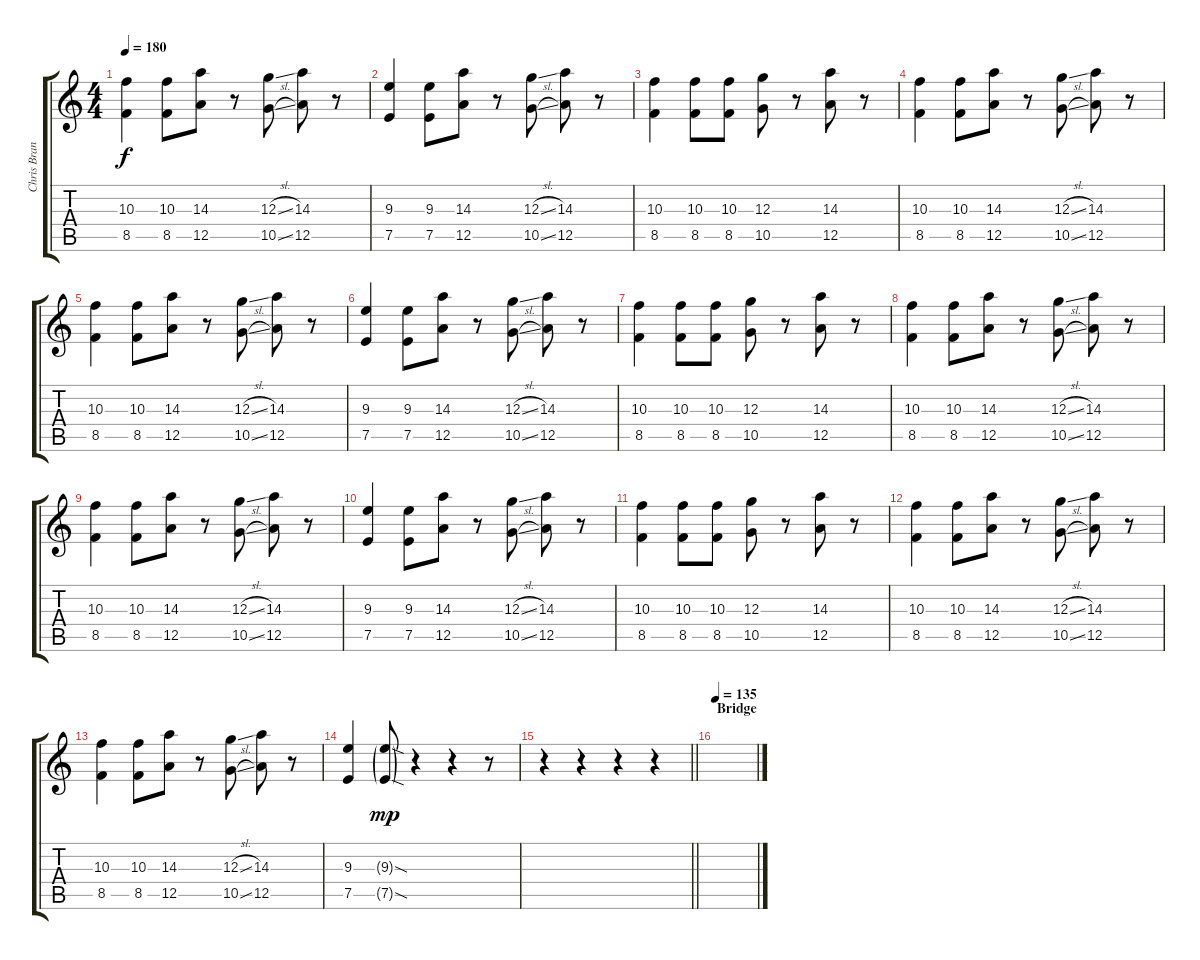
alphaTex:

\track ("Chris Brandt" "Chris Bran") {instrument distortionguitar}
\staff {score tabs}
\tuning (E4 B3 G3 D3 A2 D2) {hide}
\ts (4 4)
\tempo 180
\clef g2
\ks c
(10.3 8.5).4{dy f} (10.3 8.5).8 (14.3 12.5).8 r.8 (12.3{sl} 10.5{sl}).8 (14.3 12.5).8 r.8 |
(9.3 7.5).4 (9.3 7.5).8 (14.3 12.5).8 r.8 (12.3{sl} 10.5{sl}).8 (14.3 12.5).8 r.8 |
(10.3 8.5).4 (10.3 8.5).8 (10.3 8.5).8 (12.3 10.5).8 r.8 (14.3 12.5).8 r.8 |
(10.3 8.5).4 (10.3 8.5).8 (14.3 12.5).8 r.8 (12.3{sl} 10.5{sl}).8 (14.3 12.5).8 r.8 |
(10.3 8.5).4 (10.3 8.5).8 (14.3 12.5).8 r.8 (12.3{sl} 10.5{sl}).8 (14.3 12.5).8 r.8 |
(9.3 7.5).4 (9.3 7.5).8 (14.3 12.5).8 r.8 (12.3{sl} 10.5{sl}).8 (14.3 12.5).8 r.8 |
(10.3 8.5).4 (10.3 8.5).8 (10.3 8.5).8 (12.3 10.5).8 r.8 (14.3 12.5).8 r.8 |
(10.3 8.5).4 (10.3 8.5).8 (14.3 12.5).8 r.8 (12.3{sl} 10.5{sl}).8 (14.3 12.5).8 r.8 |
(10.3 8.5).4 (10.3 8.5).8 (14.3 12.5).8 r.8 (12.3{sl} 10.5{sl}).8 (14.3 12.5).8 r.8 |
(9.3 7.5).4 (9.3 7.5).8 (14.3 12.5).8 r.8 (12.3{sl} 10.5{sl}).8 (14.3 12.5).8 r.8 |
(10.3 8.5).4 (10.3 8.5).8 (10.3 8.5).8 (12.3 10.5).8 r.8 (14.3 12.5).8 r.8 |
(10.3 8.5).4 (10.3 8.5).8 (14.3 12.5).8 r.8 (12.3{sl} 10.5{sl}).8 (14.3 12.5).8 r.8 |
(10.3 8.5).4 (10.3 8.5).8 (14.3 12.5).8 r.8 (12.3{sl} 10.5{sl}).8 (14.3 12.5).8 r.8 |
(9.3 7.5).4 (9.3{sod g} 7.5{sod g}).8{dy mp} r.4 r.4 r.8 |
\barLineRight lightlight
r.4 r.4 r.4 r.4 |
\section ("" "Bridge")
\tempo 135
